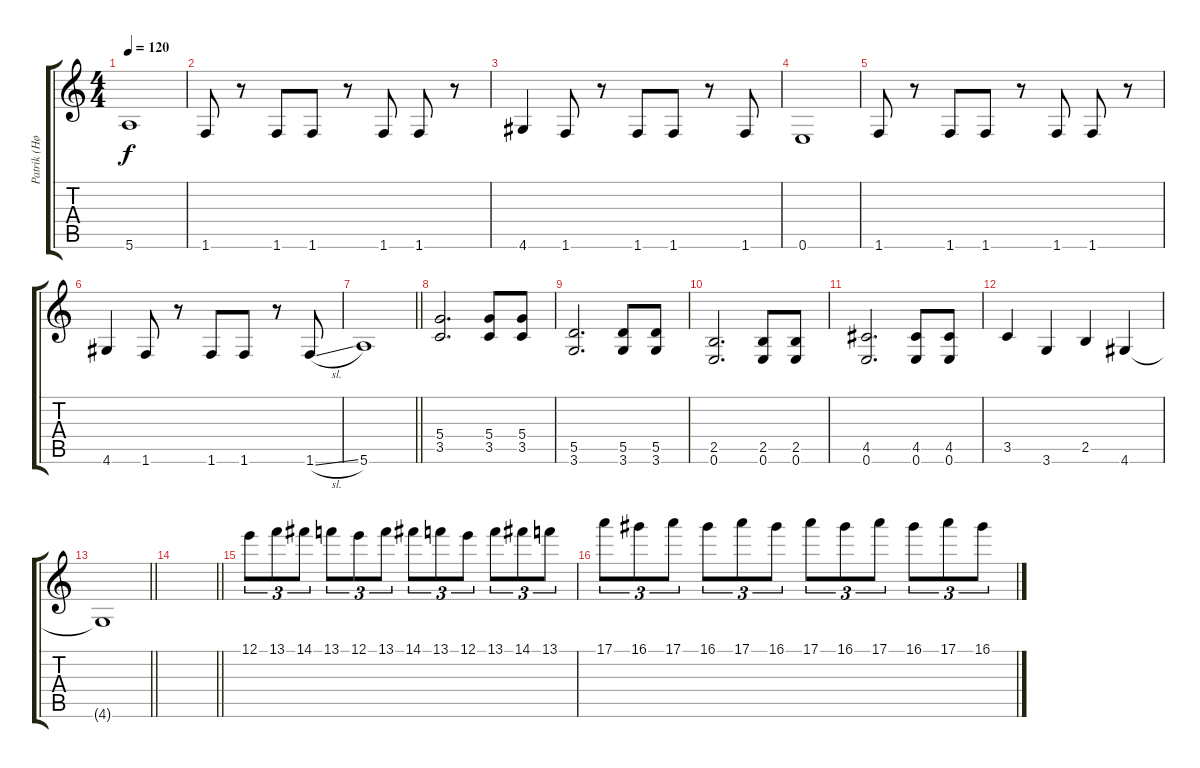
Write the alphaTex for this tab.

\track ("Patrik (Høytaller lyd: clean)" "Patrik (Hø") {instrument electricguitarclean}
\staff {score tabs}
\tuning (E4 B3 G3 D3 A2 E2) {hide}
\ts (4 4)
\tempo 120
\clef g2
\ks c
5.6.1{dy f} |
1.6.8 r.8 1.6.8 1.6.8 r.8 1.6.8 1.6.8 r.8 |
4.6.4 1.6.8 r.8 1.6.8 1.6.8 r.8 1.6.8 |
0.6.1 |
1.6.8 r.8 1.6.8 1.6.8 r.8 1.6.8 1.6.8 r.8 |
4.6.4 1.6.8 r.8 1.6.8 1.6.8 r.8 1.6{sl}.8 |
\barLineRight lightlight
5.6.1 |
(5.4 3.5).2{d} (5.4 3.5).8 (5.4 3.5).8 |
(5.5 3.6).2{d} (5.5 3.6).8 (5.5 3.6).8 |
(2.5 0.6).2{d} (2.5 0.6).8 (2.5 0.6).8 |
(4.5 0.6).2{d} (4.5 0.6).8 (4.5 0.6).8 |
3.5.4 3.6.4 2.5.4 4.6.4 |
\barLineRight lightlight
4.6{t}.1 |
\barLineRight lightlight
|
12.1.8{tu (3 2)} 13.1.8{tu (3 2)} 14.1.8{tu (3 2)} 13.1.8{tu (3 2)} 12.1.8{tu (3 2)} 13.1.8{tu (3 2)} 14.1.8{tu (3 2)} 13.1.8{tu (3 2)} 12.1.8{tu (3 2)} 13.1.8{tu (3 2)} 14.1.8{tu (3 2)} 13.1.8{tu (3 2)} |
17.1.8{tu (3 2)} 16.1.8{tu (3 2)} 17.1.8{tu (3 2)} 16.1.8{tu (3 2)} 17.1.8{tu (3 2)} 16.1.8{tu (3 2)} 17.1.8{tu (3 2)} 16.1.8{tu (3 2)} 17.1.8{tu (3 2)} 16.1.8{tu (3 2)} 17.1.8{tu (3 2)} 16.1.8{tu (3 2)}
